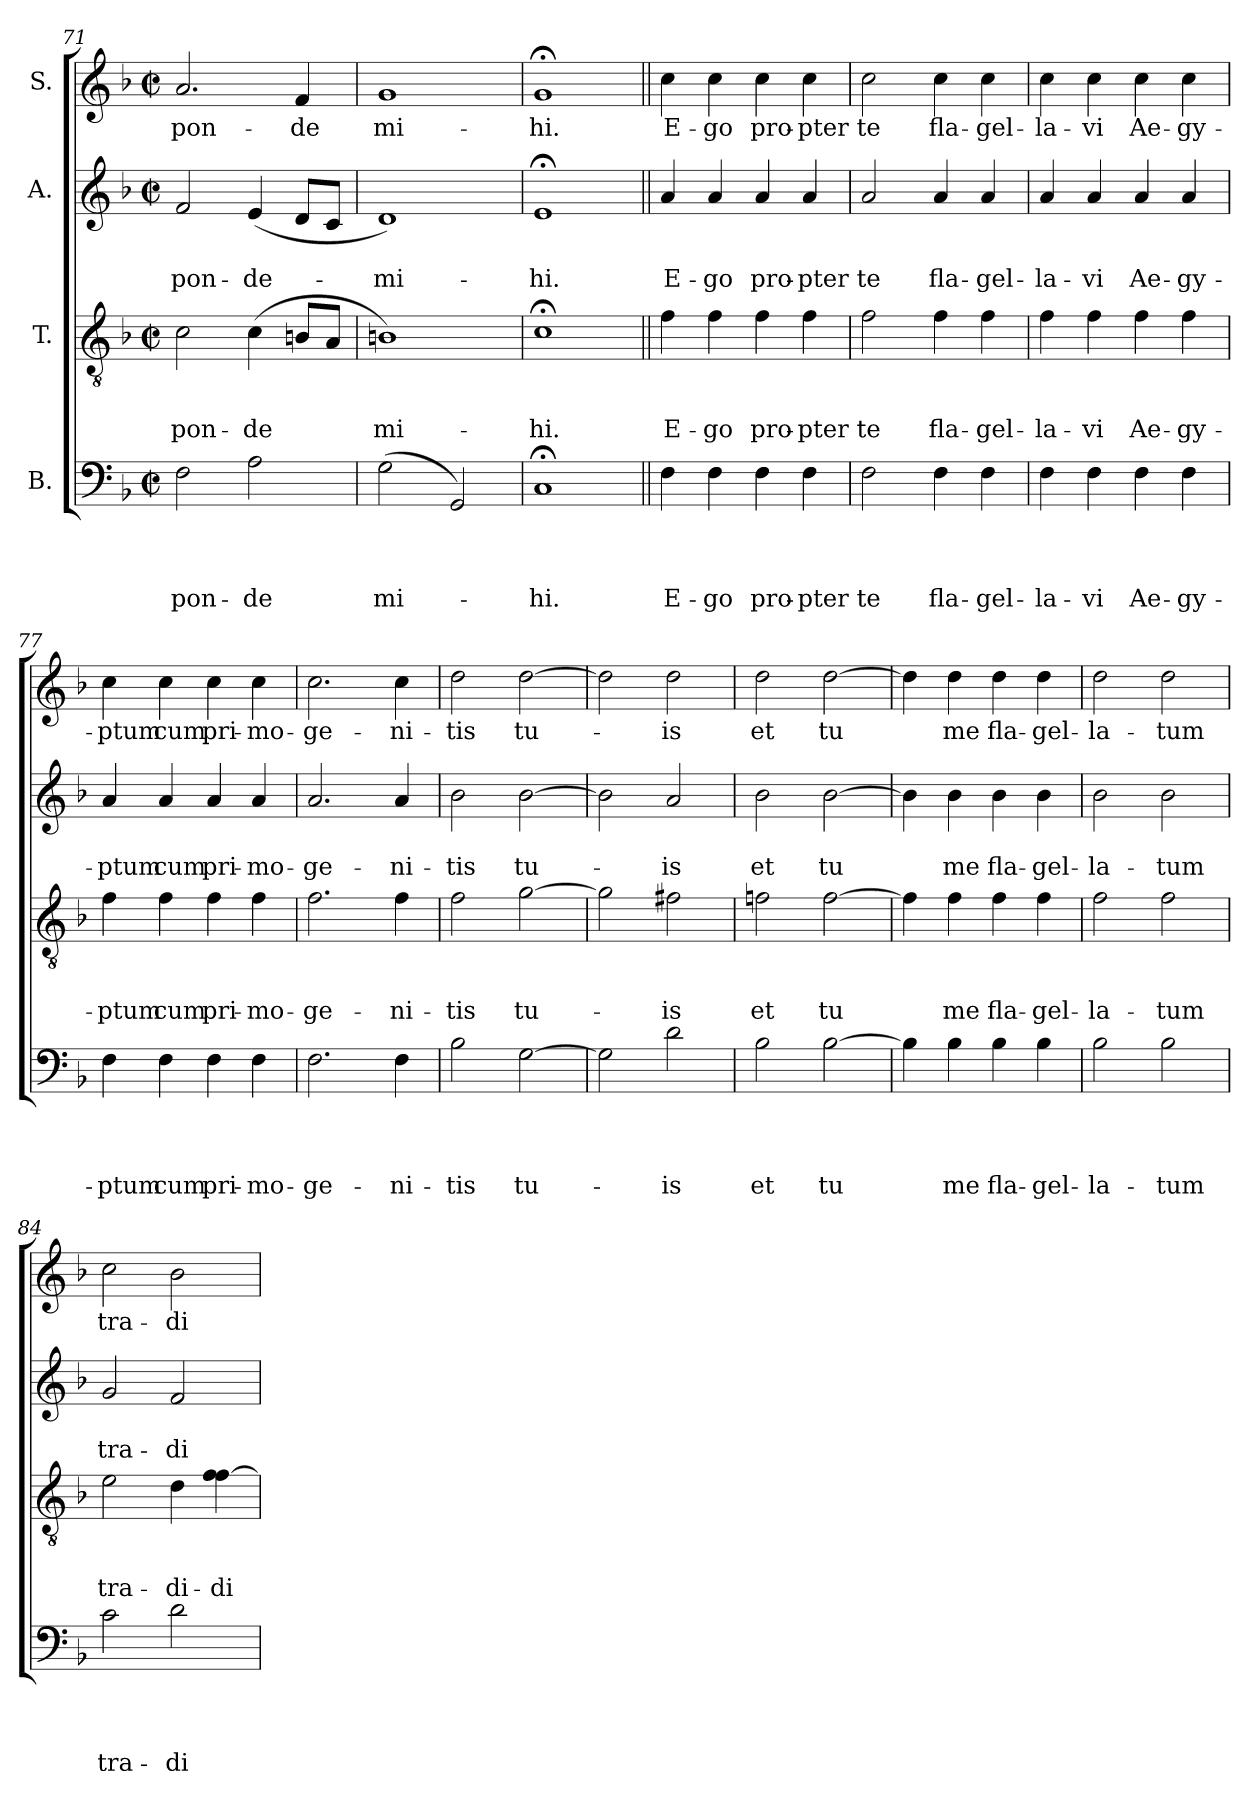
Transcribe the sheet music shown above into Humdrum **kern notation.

**kern	**text	**text	**text	**text	**kern	**text	**text	**text	**kern	**text	**text	**kern	**text
*part4	*part4	*part4	*part4	*part4	*part3	*part3	*part3	*part3	*part2	*part2	*part2	*part1	*part1
*staff4	*staff4	*staff4	*staff4	*staff4	*staff3	*staff3	*staff3	*staff3	*staff2	*staff2	*staff2	*staff1	*staff1
*I"B.	*	*	*	*	*I"T.	*	*	*	*I"A.	*	*	*I"S.	*
*clefF4	*	*	*	*	*clefGv2	*	*	*	*clefG2	*	*	*clefG2	*
*k[b-]	*	*	*	*	*k[b-]	*	*	*	*k[b-]	*	*	*k[b-]	*
*F:	*	*	*	*	*F:	*	*	*	*F:	*	*	*F:	*
*M2/2	*	*	*	*	*M2/2	*	*	*	*M2/2	*	*	*M2/2	*
*met(c|)	*	*	*	*	*met(c|)	*	*	*	*met(c|)	*	*	*met(c|)	*
=71	=71	=71	=71	=71	=71	=71	=71	=71	=71	=71	=71	=71	=71
!	!	!	!	!LO:LY:b	!	!	!	!LO:LY:b	!	!	!LO:LY:b	!	!LO:LY:b
2F\	.	.	.	-pon-	2c\	.	.	-pon-	2f/	.	-pon-	2.a/	-pon-
!	!	!	!	!LO:LY:b	!	!	!	!LO:LY:b	!	!	!LO:LY:b	!	!
2A\	.	.	.	-de	(>4c\	.	.	-de	(>4e/	.	-de-	.	.
!	!	!	!	!	!	!	!	!	!	!	!	!	!LO:LY:b
.	.	.	.	.	8Bn/L	.	.	.	8d/L	.	.	4f/	-de
.	.	.	.	.	8A/J	.	.	.	8c/J	.	.	.	.
=72	=72	=72	=72	=72	=72	=72	=72	=72	=72	=72	=72	=72	=72
!	!	!	!	!LO:LY:b	!	!	!	!LO:LY:b	!	!	!LO:LY:b	!	!LO:LY:b
(>2G\	.	.	.	mi-	1Bn)	.	.	mi-	1d)	.	-mi-	1g	mi-
2GG/)	.	.	.	.	.	.	.	.	.	.	.	.	.
=73	=73	=73	=73	=73	=73	=73	=73	=73	=73	=73	=73	=73	=73
!	!	!	!	!LO:LY:b	!	!	!	!LO:LY:b	!	!	!LO:LY:b	!	!LO:LY:b
1C;<	.	.	.	-hi.	1c;	.	.	-hi.	1e;<	.	-hi.	1g;<	-hi.
=74||	=74||	=74||	=74||	=74||	=74||	=74||	=74||	=74||	=74||	=74||	=74||	=74||	=74||
!	!	!	!	!LO:LY:b	!	!	!	!LO:LY:b	!	!	!LO:LY:b	!	!LO:LY:b
4F\	.	.	.	E-	4f\	.	.	E-	4a/	.	E-	4cc\	E-
!	!	!	!	!LO:LY:b	!	!	!	!LO:LY:b	!	!	!LO:LY:b	!	!LO:LY:b
4F\	.	.	.	-go	4f\	.	.	-go	4a/	.	-go	4cc\	-go
!	!	!	!	!LO:LY:b	!	!	!	!LO:LY:b	!	!	!LO:LY:b	!	!LO:LY:b
4F\	.	.	.	pro-	4f\	.	.	pro-	4a/	.	pro-	4cc\	pro-
!	!	!	!	!LO:LY:b	!	!	!	!LO:LY:b	!	!	!LO:LY:b	!	!LO:LY:b
4F\	.	.	.	-pter	4f\	.	.	-pter	4a/	.	-pter	4cc\	-pter
=75	=75	=75	=75	=75	=75	=75	=75	=75	=75	=75	=75	=75	=75
!	!	!	!	!LO:LY:b	!	!	!	!LO:LY:b	!	!	!LO:LY:b	!	!LO:LY:b
2F\	.	.	.	te	2f\	.	.	te	2a/	.	te	2cc\	te
!	!	!	!	!LO:LY:b	!	!	!	!LO:LY:b	!	!	!LO:LY:b	!	!LO:LY:b
4F\	.	.	.	fla-	4f\	.	.	fla-	4a/	.	fla-	4cc\	fla-
!	!	!	!	!LO:LY:b	!	!	!	!LO:LY:b	!	!	!LO:LY:b	!	!LO:LY:b
4F\	.	.	.	-gel-	4f\	.	.	-gel-	4a/	.	-gel-	4cc\	-gel-
!!LO:LB:g=z
=76	=76	=76	=76	=76	=76	=76	=76	=76	=76	=76	=76	=76	=76
!	!	!	!	!LO:LY:b	!	!	!	!LO:LY:b	!	!	!LO:LY:b	!	!LO:LY:b
4F\	.	.	.	-la-	4f\	.	.	-la-	4a/	.	-la-	4cc\	-la-
!	!	!	!	!LO:LY:b	!	!	!	!LO:LY:b	!	!	!LO:LY:b	!	!LO:LY:b
4F\	.	.	.	-vi	4f\	.	.	-vi	4a/	.	-vi	4cc\	-vi
!	!	!	!	!LO:LY:b	!	!	!	!LO:LY:b	!	!	!LO:LY:b	!	!LO:LY:b
4F\	.	.	.	Ae-	4f\	.	.	Ae-	4a/	.	Ae-	4cc\	Ae-
!	!	!	!	!LO:LY:b	!	!	!	!LO:LY:b	!	!	!LO:LY:b	!	!LO:LY:b
4F\	.	.	.	-gy-	4f\	.	.	-gy-	4a/	.	-gy-	4cc\	-gy-
=77	=77	=77	=77	=77	=77	=77	=77	=77	=77	=77	=77	=77	=77
!	!	!	!	!LO:LY:b	!	!	!	!LO:LY:b	!	!	!LO:LY:b	!	!LO:LY:b
4F\	.	.	.	-ptum	4f\	.	.	-ptum	4a/	.	-ptum	4cc\	-ptum
!	!	!	!	!LO:LY:b	!	!	!	!LO:LY:b	!	!	!LO:LY:b	!	!LO:LY:b
4F\	.	.	.	cum	4f\	.	.	cum	4a/	.	cum	4cc\	cum
!	!	!	!	!LO:LY:b	!	!	!	!LO:LY:b	!	!	!LO:LY:b	!	!LO:LY:b
4F\	.	.	.	pri-	4f\	.	.	pri-	4a/	.	pri-	4cc\	pri-
!	!	!	!	!LO:LY:b	!	!	!	!LO:LY:b	!	!	!LO:LY:b	!	!LO:LY:b
4F\	.	.	.	-mo-	4f\	.	.	-mo-	4a/	.	-mo-	4cc\	-mo-
=78	=78	=78	=78	=78	=78	=78	=78	=78	=78	=78	=78	=78	=78
!	!	!	!	!LO:LY:b	!	!	!	!LO:LY:b	!	!	!LO:LY:b	!	!LO:LY:b
2.F\	.	.	.	-ge-	2.f\	.	.	-ge-	2.a/	.	-ge-	2.cc\	-ge-
!	!	!	!	!LO:LY:b	!	!	!	!LO:LY:b	!	!	!LO:LY:b	!	!LO:LY:b
4F\	.	.	.	-ni-	4f\	.	.	-ni-	4a/	.	-ni-	4cc\	-ni-
=79	=79	=79	=79	=79	=79	=79	=79	=79	=79	=79	=79	=79	=79
!	!	!	!	!LO:LY:b	!	!	!	!LO:LY:b	!	!	!LO:LY:b	!	!LO:LY:b
2B-\	.	.	.	-tis	2f\	.	.	-tis	2b-\	.	-tis	2dd\	-tis
!	!	!	!	!LO:LY:b	!	!	!	!LO:LY:b	!	!	!LO:LY:b	!	!LO:LY:b
[>2G\	.	.	.	tu-	[>2g\	.	.	tu-	[>2b-\	.	tu-	[>2dd\	tu-
=80	=80	=80	=80	=80	=80	=80	=80	=80	=80	=80	=80	=80	=80
2G\]	.	.	.	.	2g\]	.	.	.	2b-\]	.	.	2dd\]	.
!	!	!	!	!LO:LY:b	!	!	!	!LO:LY:b	!	!	!LO:LY:b	!	!LO:LY:b
2d\	.	.	.	-is	2f#X\	.	.	-is	2a/	.	-is	2dd\	-is
=81	=81	=81	=81	=81	=81	=81	=81	=81	=81	=81	=81	=81	=81
!	!	!	!	!LO:LY:b	!	!	!	!LO:LY:b	!	!	!LO:LY:b	!	!LO:LY:b
2B-\	.	.	.	et	2fni\	.	.	et	2b-\	.	et	2dd\	et
!	!	!	!	!LO:LY:b	!	!	!	!LO:LY:b	!	!	!LO:LY:b	!	!LO:LY:b
[<2B-\	.	.	.	tu	[<2f\	.	.	tu	[<2b-\	.	tu	[<2dd\	tu
!!LO:PB:g=z
=82	=82	=82	=82	=82	=82	=82	=82	=82	=82	=82	=82	=82	=82
4B-\]	.	.	.	.	4f\]	.	.	.	4b-\]	.	.	4dd\]	.
!	!	!	!	!LO:LY:b	!	!	!	!LO:LY:b	!	!	!LO:LY:b	!	!LO:LY:b
4B-\	.	.	.	me	4f\	.	.	me	4b-\	.	me	4dd\	me
!	!	!	!	!LO:LY:b	!	!	!	!LO:LY:b	!	!	!LO:LY:b	!	!LO:LY:b
4B-\	.	.	.	fla-	4f\	.	.	fla-	4b-\	.	fla-	4dd\	fla-
!	!	!	!	!LO:LY:b	!	!	!	!LO:LY:b	!	!	!LO:LY:b	!	!LO:LY:b
4B-\	.	.	.	-gel-	4f\	.	.	-gel-	4b-\	.	-gel-	4dd\	-gel-
=83	=83	=83	=83	=83	=83	=83	=83	=83	=83	=83	=83	=83	=83
!	!	!	!	!LO:LY:b	!	!	!	!LO:LY:b	!	!	!LO:LY:b	!	!LO:LY:b
2B-\	.	.	.	-la-	2f\	.	.	-la-	2b-\	.	-la-	2dd\	-la-
!	!	!	!	!LO:LY:b	!	!	!	!LO:LY:b	!	!	!LO:LY:b	!	!LO:LY:b
2B-\	.	.	.	-tum	2f\	.	.	-tum	2b-\	.	-tum	2dd\	-tum
=84	=84	=84	=84	=84	=84	=84	=84	=84	=84	=84	=84	=84	=84
!	!	!	!	!LO:LY:b	!	!	!	!LO:LY:b	!	!	!LO:LY:b	!	!LO:LY:b
2c\	.	.	.	tra-	2e\	.	.	tra-	2g/	.	tra-	2cc\	tra-
!	!	!	!	!LO:LY:b	!	!	!	!LO:LY:b	!	!	!LO:LY:b	!	!LO:LY:b
2d\	.	.	.	-di-	4d\	.	.	-di-	2f/	.	-di-	2b-\	-di-
!	!	!	!	!	!	!	!	!LO:LY:b	!	!	!	!	!
.	.	.	.	.	4f\ [>4f\	.	.	-di-	.	.	.	.	.
=	=	=	=	=	=	=	=	=	=	=	=	=	=
*-	*-	*-	*-	*-	*-	*-	*-	*-	*-	*-	*-	*-	*-
